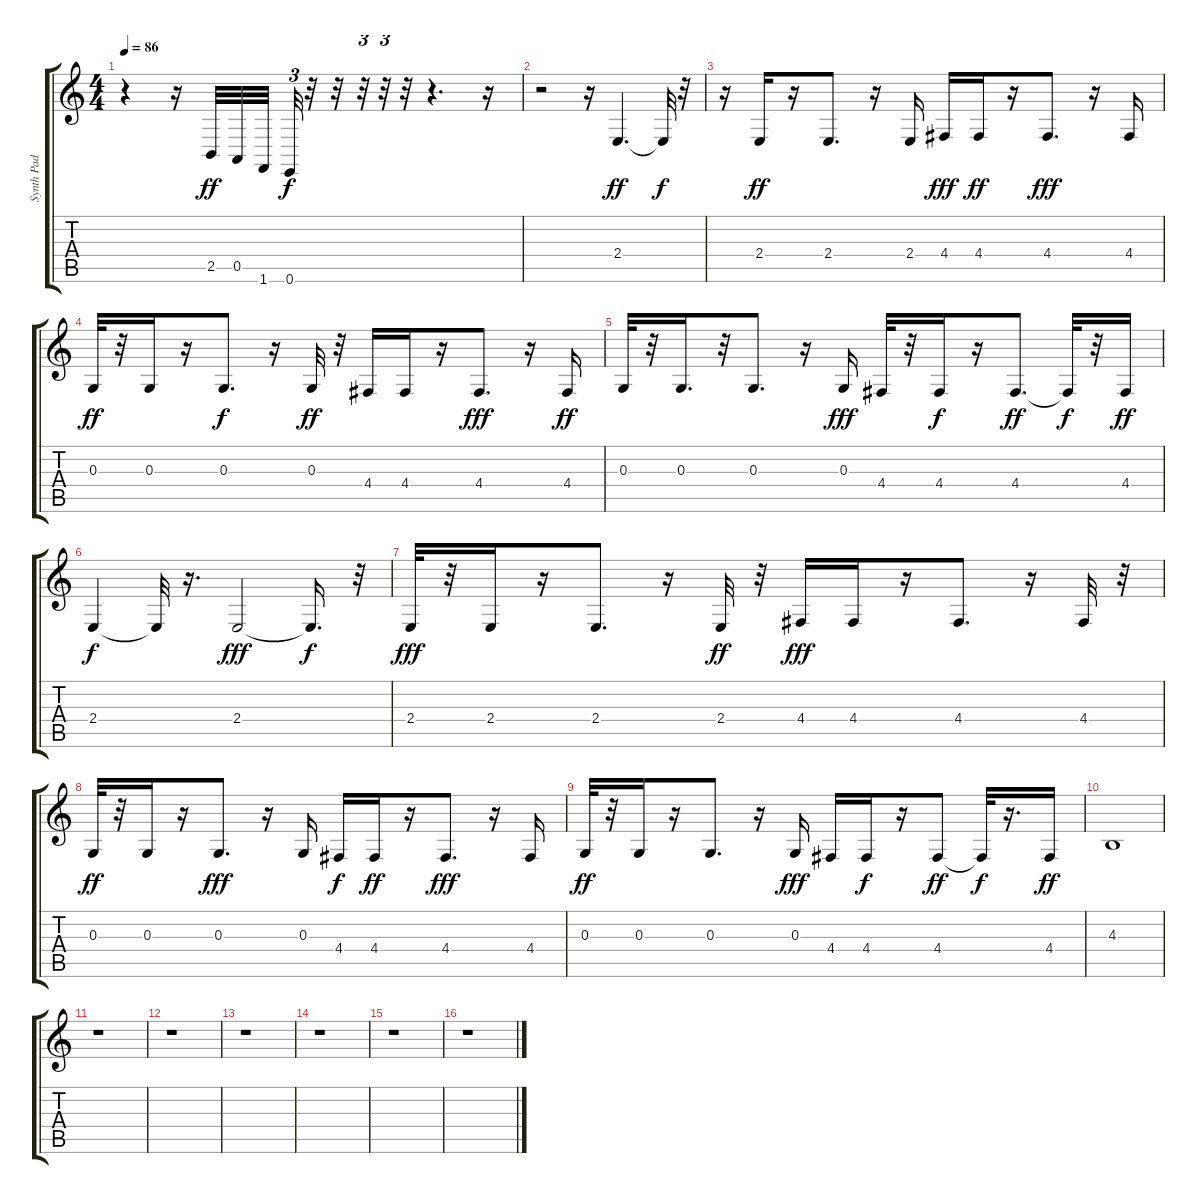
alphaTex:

\track ("Synth Pad" "Synth Pad") {instrument pad3polysynth}
\staff {score tabs}
\tuning (E4 B3 G3 D3 A2 E2) {hide}
\ts (4 4)
\tempo 86
\clef g2
\ks c
r.4{dy ff} r.16 2.5.32 0.5.32 1.6.32 0.6.32{tu (3 2) dy f} r.32 r.32 r.32{tu (3 2)} r.32{tu (3 2)} r.32 r.4{d} r.16 |
r.2 r.16 2.4.4{d dy ff} 2.4{t}.32{dy f} r.32 |
r.16 2.4.16{dy ff} r.16 2.4.8{d} r.16 2.4.16 4.4.16{dy fff} 4.4.16{dy ff} r.16 4.4.8{d dy fff} r.16 4.4.16 |
0.3.32{dy ff} r.32 0.3.16 r.16 0.3.8{d dy f} r.16 0.3.32{dy ff} r.32 4.4.16 4.4.16 r.16 4.4.8{d dy fff} r.16 4.4.16{dy ff} |
0.3.32 r.32 0.3.16{d} r.32 0.3.8{d} r.16 0.3.16{dy fff} 4.4.32 r.32 4.4.16{dy f} r.16 4.4.8{d dy ff} 4.4{t}.32{dy f} r.32 4.4.16{dy ff} |
2.4.4{dy f} 2.4{t}.32 r.16{d} 2.4.2{dy fff} 2.4{t}.16{d dy f} r.32 |
2.4.32{dy fff} r.32 2.4.16 r.16 2.4.8{d} r.16 2.4.32{dy ff} r.32 4.4.16{dy fff} 4.4.16 r.16 4.4.8{d} r.16 4.4.32 r.32 |
0.3.32{dy ff} r.32 0.3.16 r.16 0.3.8{d dy fff} r.16 0.3.16 4.4.16{dy f} 4.4.16{dy ff} r.16 4.4.8{d dy fff} r.16 4.4.16 |
0.3.32{dy ff} r.32 0.3.16 r.16 0.3.8{d} r.16 0.3.16{dy fff} 4.4.16 4.4.16{dy f} r.16 4.4.8{dy ff} 4.4{t}.32{dy f} r.16{d} 4.4.16{dy ff} |
4.3.1 |
r.1 |
r.1 |
r.1 |
r.1 |
r.1 |
r.1
